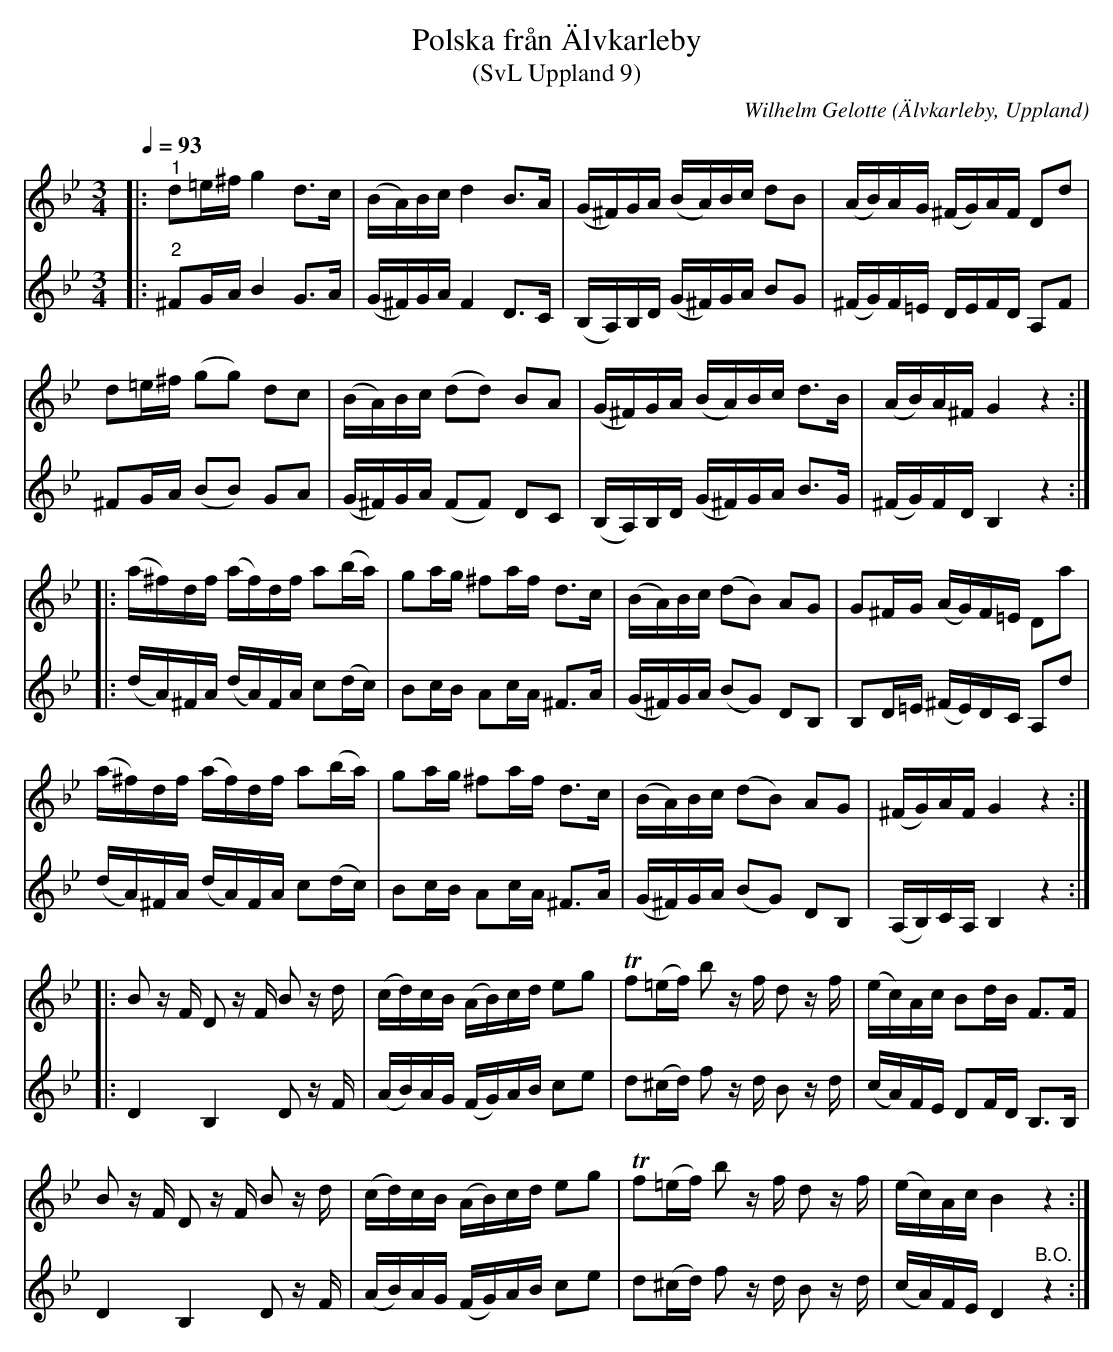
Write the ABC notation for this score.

X:1
T:Polska från Älvkarleby
T:(SvL Uppland 9)
C:Wilhelm Gelotte
O:Älvkarleby, Uppland
L:1/16
Q:1/4=93
M:3/4
K:Bb
V:1
|:"^1" d2=e^f g4 d2>c2 | (BA)Bc d4 B2>A2 | (G^F)GA (BA)Bc d2B2 | (AB)AG (^FG)AF D2d2 |
d2=e^f (g2g2) d2c2 | (BA)Bc (d2d2) B2A2 | (G^F)GA (BA)Bc d2>B2 | (AB)A^F G4 z4 ::
(a^f)df (af)df a2(ba) | g2ag ^f2af d2>c2 | (BA)Bc (d2B2) A2G2 | G2^FG (AG)F=E D2a2 |
(a^f)df (af)df a2(ba) | g2ag ^f2af d2>c2 | (BA)Bc (d2B2) A2G2 | (^FG)AF G4 z4 ::
B2 z F D2 z F B2 z d | (cd)cB (AB)cd e2g2 |T f2(=ef) b2 z f d2 z f | (ec)Ac B2dB F2>F2 |
B2 z F D2 z F B2 z d | (cd)cB (AB)cd e2g2 |T f2(=ef) b2 z f d2 z f | (ec)Ac B4 z4 :|
V:2
|:"^2" ^F2GA B4 G2>A2 | (G^F)GA F4 D2>C2 | (B,A,)B,D (G^F)GA B2G2 | (^FG)F=E DEFD A,2F2 |
^F2GA (B2B2) G2A2 | (G^F)GA (F2F2) D2C2 | (B,A,)B,D (G^F)GA B2>G2 | (^FG)FD B,4 z4 ::
(dA)^FA (dA)FA c2(dc) | B2cB A2cA ^F2>A2 | (G^F)GA (B2G2) D2B,2 | B,2D=E (^FE)DC A,2d2 |
(dA)^FA (dA)FA c2(dc) | B2cB A2cA ^F2>A2 | (G^F)GA (B2G2) D2B,2 | (A,B,)CA, B,4 z4 ::
D4 B,4 D2 z F | (AB)AG (FG)AB c2e2 | d2(^cd) f2 z d B2 z d | (cA)FE D2FD B,2>B,2 | D4 B,4 D2 z F |
(AB)AG (FG)AB c2e2 | d2(^cd) f2 z d B2 z d | (cA)FE D4"^B.O." z4 :|
